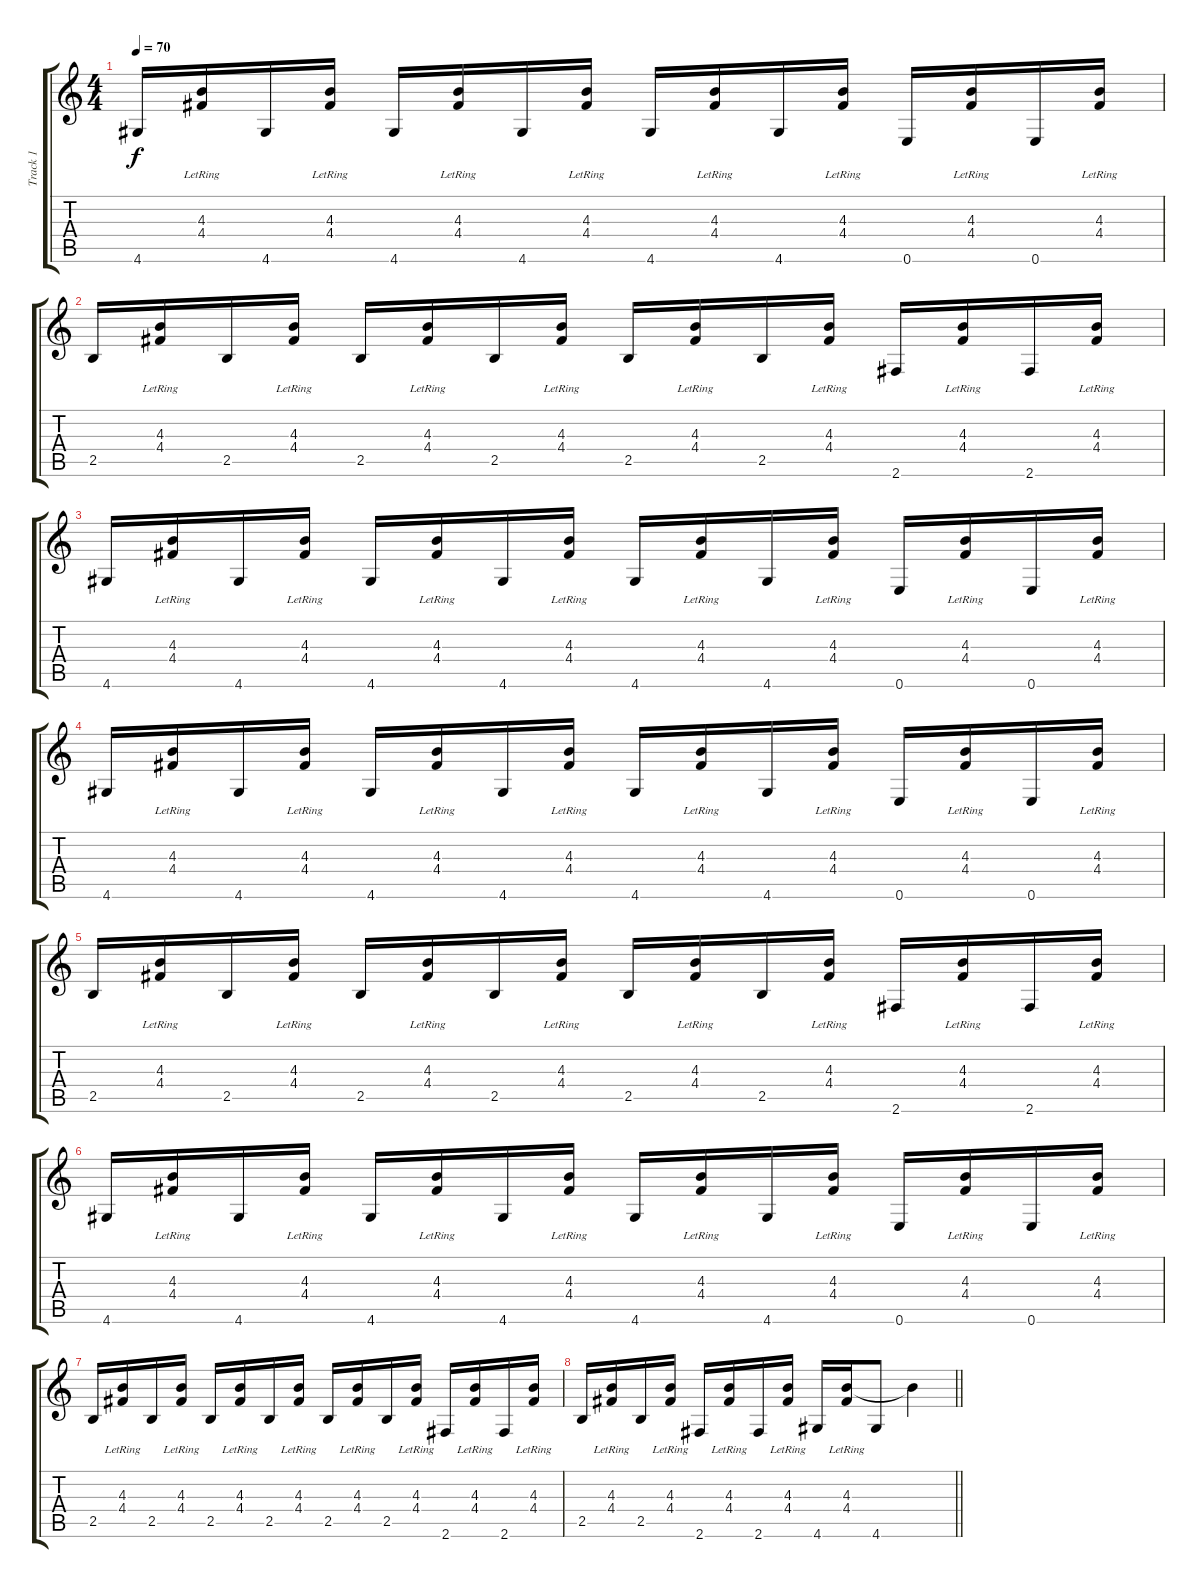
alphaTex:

\track ("Track 1" "Track 1") {instrument acousticguitarsteel}
\staff {score tabs}
\tuning (E4 B3 G3 D3 A2 E2) {hide}
\ts (4 4)
\tempo 70
\clef g2
\ks c
4.6.16{dy f} (4.3{lr} 4.4{lr}).16 4.6.16 (4.3{lr} 4.4{lr}).16 4.6.16 (4.3{lr} 4.4{lr}).16 4.6.16 (4.3{lr} 4.4{lr}).16 4.6.16 (4.3{lr} 4.4{lr}).16 4.6.16 (4.3{lr} 4.4{lr}).16 0.6.16 (4.3{lr} 4.4{lr}).16 0.6.16 (4.3{lr} 4.4{lr}).16 |
2.5.16 (4.3{lr} 4.4{lr}).16 2.5.16 (4.3{lr} 4.4{lr}).16 2.5.16 (4.3{lr} 4.4{lr}).16 2.5.16 (4.3{lr} 4.4{lr}).16 2.5.16 (4.3{lr} 4.4{lr}).16 2.5.16 (4.3{lr} 4.4{lr}).16 2.6.16 (4.3{lr} 4.4{lr}).16 2.6.16 (4.3{lr} 4.4{lr}).16 |
4.6.16 (4.3{lr} 4.4{lr}).16 4.6.16 (4.3{lr} 4.4{lr}).16 4.6.16 (4.3{lr} 4.4{lr}).16 4.6.16 (4.3{lr} 4.4{lr}).16 4.6.16 (4.3{lr} 4.4{lr}).16 4.6.16 (4.3{lr} 4.4{lr}).16 0.6.16 (4.3{lr} 4.4{lr}).16 0.6.16 (4.3{lr} 4.4{lr}).16 |
4.6.16 (4.3{lr} 4.4{lr}).16 4.6.16 (4.3{lr} 4.4{lr}).16 4.6.16 (4.3{lr} 4.4{lr}).16 4.6.16 (4.3{lr} 4.4{lr}).16 4.6.16 (4.3{lr} 4.4{lr}).16 4.6.16 (4.3{lr} 4.4{lr}).16 0.6.16 (4.3{lr} 4.4{lr}).16 0.6.16 (4.3{lr} 4.4{lr}).16 |
2.5.16 (4.3{lr} 4.4{lr}).16 2.5.16 (4.3{lr} 4.4{lr}).16 2.5.16 (4.3{lr} 4.4{lr}).16 2.5.16 (4.3{lr} 4.4{lr}).16 2.5.16 (4.3{lr} 4.4{lr}).16 2.5.16 (4.3{lr} 4.4{lr}).16 2.6.16 (4.3{lr} 4.4{lr}).16 2.6.16 (4.3{lr} 4.4{lr}).16 |
4.6.16 (4.3{lr} 4.4{lr}).16 4.6.16 (4.3{lr} 4.4{lr}).16 4.6.16 (4.3{lr} 4.4{lr}).16 4.6.16 (4.3{lr} 4.4{lr}).16 4.6.16 (4.3{lr} 4.4{lr}).16 4.6.16 (4.3{lr} 4.4{lr}).16 0.6.16 (4.3{lr} 4.4{lr}).16 0.6.16 (4.3{lr} 4.4{lr}).16 |
2.5.16 (4.3{lr} 4.4{lr}).16 2.5.16 (4.3{lr} 4.4{lr}).16 2.5.16 (4.3{lr} 4.4{lr}).16 2.5.16 (4.3{lr} 4.4{lr}).16 2.5.16 (4.3{lr} 4.4{lr}).16 2.5.16 (4.3{lr} 4.4{lr}).16 2.6.16 (4.3{lr} 4.4{lr}).16 2.6.16 (4.3{lr} 4.4{lr}).16 |
\barLineRight lightlight
2.5.16 (4.3{lr} 4.4{lr}).16 2.5.16 (4.3{lr} 4.4{lr}).16 2.6.16 (4.3{lr} 4.4{lr}).16 2.6.16 (4.3{lr} 4.4{lr}).16 4.6.16 (4.3{lr} 4.4).16 4.6.8 4.3{t}.4
